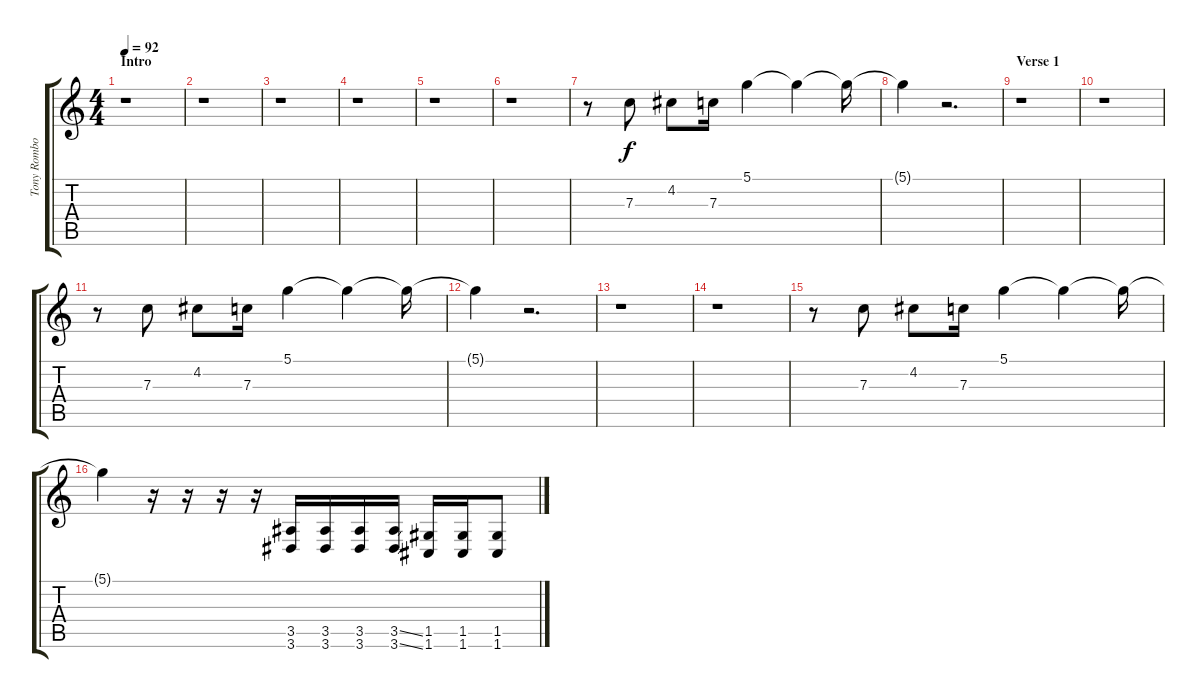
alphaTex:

\track ("Tony Rombola - Rythm Guitar" "Tony Rombo") {instrument distortionguitar}
\staff {score tabs}
\tuning (D4 A3 F3 C3 G2 C2) {hide}
\ts (4 4)
\section ("" "Intro")
\tempo 92
\clef g2
\ks c
r.1{dy f instrument distortionguitar} |
r.1 |
r.1 |
r.1 |
r.1 |
r.1 |
r.8 7.3.8 4.2.8 7.3.16 5.1.4 5.1{t}.4 5.1{t}.16 |
5.1{t}.4 r.2{d} |
\section ("" "Verse 1")
r.1 |
r.1 |
r.8 7.3.8 4.2.8 7.3.16 5.1.4 5.1{t}.4 5.1{t}.16 |
5.1{t}.4 r.2{d} |
r.1 |
r.1 |
r.8 7.3.8 4.2.8 7.3.16 5.1.4 5.1{t}.4 5.1{t}.16 |
5.1{t}.4{instrument distortionguitar} r.16 r.16 r.16 r.16 (3.5 3.6).16 (3.5 3.6).16 (3.5 3.6).16 (3.5{ss} 3.6{ss}).16 (1.5 1.6).16 (1.5 1.6).16 (1.5 1.6).8
